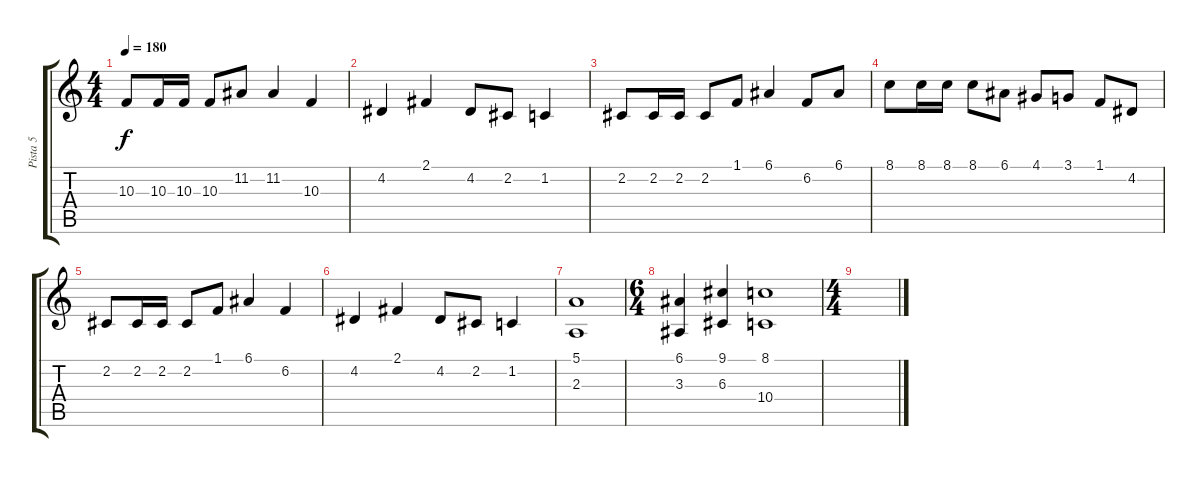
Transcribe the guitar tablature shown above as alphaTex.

\track ("Pista 5" "Pista 5") {instrument stringensemble1}
\staff {score tabs}
\tuning (E4 B3 G3 D3 A2 E2) {hide}
\ts (4 4)
\tempo 180
\clef g2
\ks c
10.3.8{dy f} 10.3.16 10.3.16 10.3.8 11.2.8 11.2.4 10.3.4 |
4.2.4 2.1.4 4.2.8 2.2.8 1.2.4 |
2.2.8 2.2.16 2.2.16 2.2.8 1.1.8 6.1.4 6.2.8 6.1.8 |
8.1.8 8.1.16 8.1.16 8.1.8 6.1.8 4.1.8 3.1.8 1.1.8 4.2.8 |
2.2.8 2.2.16 2.2.16 2.2.8 1.1.8 6.1.4 6.2.4 |
4.2.4 2.1.4 4.2.8 2.2.8 1.2.4 |
(5.1 2.3).1 |
\ts (6 4)
(6.1 3.3).4 (9.1 6.3).4 (8.1 10.4).1 |
\ts (4 4)
